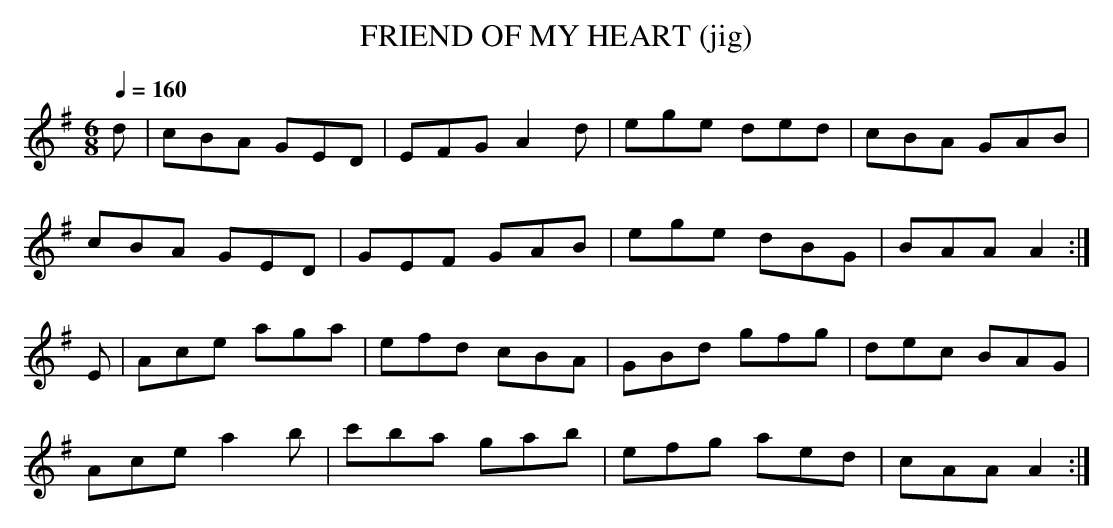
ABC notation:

X:1
T:FRIEND OF MY HEART (jig)
Q:1/4=160
M:6/8
L:1/8
K:A dorian
d|cBA GED|EFG A2d|ege ded|cBA GAB|
cBA GED|GEF GAB|ege dBG|BAA A2:|
E|Ace aga|efd cBA|GBd gfg|dec BAG|
Ace a2b|c'ba gab|efg aed|cAA A2:|
